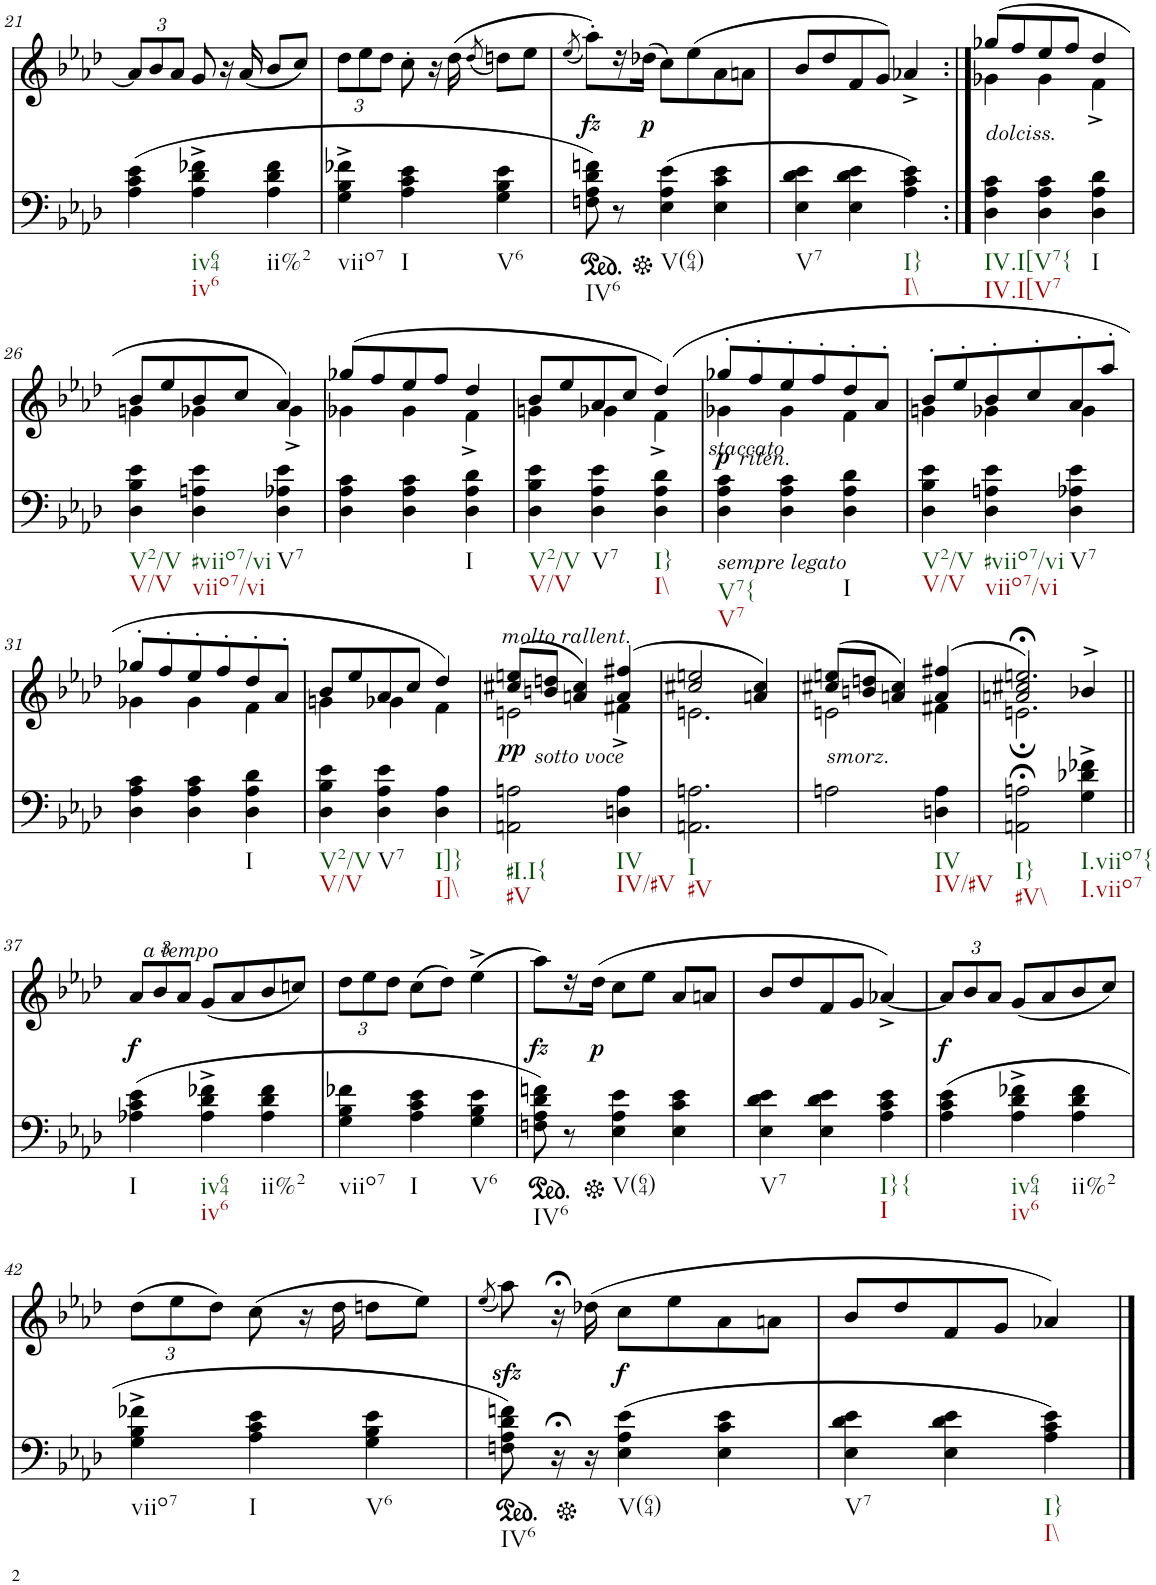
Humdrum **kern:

**kern	**kern	**dynam
*part2	*part1	*part1
*staff2	*staff1	*staff1
*I"piano	*I"piano	*
*I'Pno	*I'Pno	*
!!LO:PB:g=z
*clefF4	*clefG2	*
*k[b-e-a-d-]	*k[b-e-a-d-]	*
*A-:	*A-:	*
*M3/4	*M3/4	*
*	*Xbrackettup	*
=21	=21	=21
(4A-\ 4c\ 4e-\	12a-/L]	.
.	12b-/	.
.	12a-/J	.
!LO:TX:b:t=iv64	!	!
!LO:TX:b:t=iv6	!	!
4A-\^ 4d-\^ 4f-X\^	8g/	.
.	16r	.
.	(16a-/	.
!LO:TX:b:t=ii%2	!	!
4A-\ 4d-\ 4f-\	8b-/L	.
.	8cc/J)	.
=22	=22	=22
!LO:TX:b:t=viio7	!	!
4G\^ 4B-\^ 4f-X\^	12dd-\L	.
.	12ee-\	.
.	12dd-\J	.
!LO:TX:b:t=I	!	!
4A-\ 4c\ 4e-\	8cc'\	.
.	16r	.
.	(16dd-\	.
.	(8qdd-/	.
!LO:TX:b:t=V6	!	!
4G\ 4B-\ 4e-\	8ddn\L)	.
.	8ee-\J	.
=23	=23	=23
.	(8qee-/	.
*ped	*	*
!LO:TX:b:t=IV6	!	!
!	!	!LO:DY:b
8Fn\ 8A-\ 8d-\ 8fn\)	8aa-'\L))	fz
8r	16r	.
!	!	!LO:DY:b
.	(16dd-X\JJ	p
*Xped	*	*
!LO:TX:b:t=V(64)	!	!
(4E-\ 4A-\ 4e-\	8cc\L)	.
.	(8ee-\	.
4E-\ 4c\ 4e-\	8a-\	.
.	8an\J	.
=24	=24	=24
!LO:TX:b:t=V7	!	!
4E-\ 4d-\ 4e-\	8b-/L	.
.	8dd-/	.
4E-\ 4d-\ 4e-\	8f/	.
.	8g/J)	.
!LO:TX:b:t=I}	!	!
!LO:TX:b:t=I\\	!	!
4A-\ 4c\ 4e-\)	4a-X^/	.
=25:|!	=25:|!	=25:|!
*	*^	*
!	!LO:TX:b:i:t=dolciss.	!	!
!LO:TX:b:t=IV.I[V7{	!	!	!
!LO:TX:b:t=IV.I[V7	!	!	!
4D-\ 4A-\ 4c\	(8gg-X/L	4g-X\	.
.	8ff/	.	.
4D-\ 4A-\ 4c\	8ee-/	4g-\	.
.	8ff/J	.	.
!LO:TX:b:t=I	!	!	!
4D-\ 4A-\ 4d-\	4dd-/	4f^\	.
!!LO:LB:g=z	!!
=26	=26	=26	=26
!LO:TX:b:t=V2/V	!	!	!
!LO:TX:b:t=V/V	!	!	!
4D-\ 4B-\ 4e-\	8b-/L	4gn\	.
.	8ee-/	.	.
!LO:TX:b:t=#viio7/vi	!	!	!
!LO:TX:b:t=viio7/vi	!	!	!
4D-\ 4An\ 4e-\	8b-/	4g-X\	.
.	8cc/J	.	.
!LO:TX:b:t=V7	!	!	!
4D-\ 4A-X\ 4e-\	4a-/)	4g-^\	.
=27	=27	=27	=27
4D-\ 4A-\ 4c\	(8gg-X/L	4g-X\	.
.	8ff/	.	.
4D-\ 4A-\ 4c\	8ee-/	4g-\	.
.	8ff/J	.	.
!LO:TX:b:t=I	!	!	!
4D-\ 4A-\ 4d-\	4dd-/	4f^\	.
=28	=28	=28	=28
!LO:TX:b:t=V2/V	!	!	!
!LO:TX:b:t=V/V	!	!	!
4D-\ 4B-\ 4e-\	8b-/L	4gn\	.
.	8ee-/	.	.
!LO:TX:b:t=V7	!	!	!
4D-\ 4A-\ 4e-\	8a-/	4g-X\	.
.	8cc/J	.	.
!LO:TX:b:t=I}	!	!	!
!LO:TX:b:t=I\\	!	!	!
4D-\ 4A-\ 4d-\	(4dd-/)	4f^\	.
=29	=29	=29	=29
!	!LO:TX:b:i:t=riten.	!	!
!	!LO:TX:b:i:t=staccato	!	!
!LO:TX:b:i:t=sempre legato	!	!	!
!LO:TX:b:t=V7{	!	!	!
!LO:TX:b:t=V7	!	!	!
!	!	!	!LO:DY:b
4D-\ 4A-\ 4c\	8gg-X'/L	4g-X\	p
.	8ff'/	.	.
4D-\ 4A-\ 4c\	8ee-'/	4g-\	.
.	8ff'/	.	.
!LO:TX:b:t=I	!	!	!
4D-\ 4A-\ 4d-\	8dd-'/	4f\	.
.	8a-'/J	.	.
=30	=30	=30	=30
!LO:TX:b:t=V2/V	!	!	!
!LO:TX:b:t=V/V	!	!	!
4D-\ 4B-\ 4e-\	8b-'/L	4gn\	.
.	8ee-'/	.	.
!LO:TX:b:t=#viio7/vi	!	!	!
!LO:TX:b:t=viio7/vi	!	!	!
4D-\ 4An\ 4e-\	8b-'/	4g-X\	.
.	8cc'/	.	.
!LO:TX:b:t=V7	!	!	!
4D-\ 4A-X\ 4e-\	8a-'/	4g-\	.
.	8aa-'/J	.	.
!!LO:LB:g=z	!!
=31	=31	=31	=31
4D-\ 4A-\ 4c\	8gg-X'/L	4g-X\	.
.	8ff'/	.	.
4D-\ 4A-\ 4c\	8ee-'/	4g-\	.
.	8ff'/	.	.
!LO:TX:b:t=I	!	!	!
4D-\ 4A-\ 4d-\	8dd-'/	4f\	.
.	8a-'/J	.	.
=32	=32	=32	=32
!LO:TX:b:t=V2/V	!	!	!
!LO:TX:b:t=V/V	!	!	!
4D-\ 4B-\ 4e-\	8b-/L	4gn\	.
.	8ee-/	.	.
!LO:TX:b:t=V7	!	!	!
4D-\ 4A-\ 4e-\	8a-/	4g-X\	.
.	8cc/J	.	.
!LO:TX:b:t=I]}	!	!	!
!LO:TX:b:t=I]\\	!	!	!
4D-\ 4A-\	4dd-/)	4f\	.
=33	=33	=33	=33
!	!LO:TX:b:i:t=sotto voce	!	!
!	!LO:TX:b:i:t=molto rallent.	!	!
!LO:TX:b:t=#I.I{	!	!	!
!LO:TX:b:t=#V	!	!	!
!	!	!	!LO:DY:b
2AAn\ 2An\	(8cc#X/ 8een/L	2en\	pp
.	8bn/ 8ddn/J	.	.
.	4an/ 4cc#/)	.	.
!LO:TX:b:t=IV	!	!	!
!LO:TX:b:t=IV/#V	!	!	!
4Dn\ 4A\	(4a/ 4ff#X/	4f#X^\	.
=34	=34	=34	=34
!LO:TX:b:t=I	!	!	!
!LO:TX:b:t=#V	!	!	!
2.AAn\ 2.An\	2cc#X/ 2een/	2.en\	.
.	4an/ 4cc#/)	.	.
=35	=35	=35	=35
!	!LO:TX:b:i:t=smorz.	!	!
2An\	(8cc#X/ 8een/L	2en\	.
.	8bn/ 8ddn/J	.	.
.	4an/ 4cc#/)	.	.
!LO:TX:b:t=IV	!	!	!
!LO:TX:b:t=IV/#V	!	!	!
4Dn\ 4A\	(4a/ 4ff#X/	4f#X\	.
=36	=36	=36	=36
*	*	*^	*
!LO:TX:b:t=I}	!	!	!	!
!LO:TX:b:t=#V\\	!	!	!	!
2AAn\;< 2An\;<	2.een;</)	2an/; 2cc#X/;	2.en;<\	.
!LO:TX:b:t=I.viio7{	!	!	!	!
!LO:TX:b:t=I.viio7	!	!	!	!
4G\^ 4d-X\^ 4f-X\^	.	4b-X^/	.	.
*	*	*v	*v	*
!!LO:LB:g=z
=37||	=37||	=37||	=37||
!	!LO:TX:b:i:t=a tempo	!	!
!LO:TX:b:t=I	!	!	!
!	!	!	!LO:DY:b
*	*v	*v	*
(4A-X\ 4c\ 4e-\	12a-/L	f
.	12b-/	.
.	12a-/J	.
!LO:TX:b:t=iv64	!	!
!LO:TX:b:t=iv6	!	!
4A-\^ 4d-\^ 4f-X\^	(8g/L	.
.	8a-/	.
!LO:TX:b:t=ii%2	!	!
4A-\ 4d-\ 4f-\	8b-/	.
.	8ccn/J)	.
=38	=38	=38
!LO:TX:b:t=viio7	!	!
4G\ 4B-\ 4f-X\	12dd-\L	.
.	12ee-\	.
.	12dd-\J	.
!LO:TX:b:t=I	!	!
4A-\ 4c\ 4e-\	(8cc\L	.
.	8dd-\J)	.
!LO:TX:b:t=V6	!	!
4G\ 4B-\ 4e-\	(4ee-^\	.
=39	=39	=39
*ped	*	*
!LO:TX:b:t=IV6	!	!
!	!	!LO:DY:b
8Fn\ 8A-\ 8d-\ 8fn\)	8aa-\L)	fz
8r	16r	.
!	!	!LO:DY:b
.	(16dd-\JJ	p
*Xped	*	*
!LO:TX:b:t=V(64)	!	!
4E-\ 4A-\ 4e-\	8cc\L	.
.	8ee-\J	.
4E-\ 4c\ 4e-\	8a-/L	.
.	8an/J	.
=40	=40	=40
!LO:TX:b:t=V7	!	!
4E-\ 4d-\ 4e-\	8b-/L	.
.	8dd-/	.
4E-\ 4d-\ 4e-\	8f/	.
.	8g/J	.
!LO:TX:b:t=I}{	!	!
!LO:TX:b:t=I	!	!
4A-\ 4c\ 4e-\	[4a-X^/)	.
=41	=41	=41
!	!	!LO:DY:b
(4A-\ 4c\ 4e-\	12a-/L]	f
.	12b-/	.
.	12a-/J	.
!LO:TX:b:t=iv64	!	!
!LO:TX:b:t=iv6	!	!
4A-\^ 4d-\^ 4f-X\^	(8g/L	.
.	8a-/	.
!LO:TX:b:t=ii%2	!	!
4A-\ 4d-\ 4f-\	8b-/	.
.	8cc/J)	.
!!LO:LB:g=z
=42	=42	=42
!LO:TX:b:t=viio7	!	!
4G\^ 4B-\^ 4f-X\^	(12dd-\L	.
.	12ee-\	.
.	12dd-\J)	.
!LO:TX:b:t=I	!	!
4A-\ 4c\ 4e-\	(8cc\	.
.	16r	.
.	16dd-\	.
!LO:TX:b:t=V6	!	!
4G\ 4B-\ 4e-\	8ddn\L	.
.	8ee-\J)	.
=43	=43	=43
.	(8qee-/	.
*ped	*	*
!LO:TX:b:t=IV6	!	!
8Fn\ 8A-\ 8d-\ 8fn\)	8aa-zz<\)	.
16r;<	16r;<	.
*Xped	*	*
16r	(16dd-X\	.
!LO:TX:b:t=V(64)	!	!
!	!	!LO:DY:b
(4E-\ 4A-\ 4e-\	8cc\L	f
.	8ee-\	.
4E-\ 4c\ 4e-\	8a-\	.
.	8an\J	.
=44	=44	=44
!LO:TX:b:t=V7	!	!
4E-\ 4d-\ 4e-\	8b-/L	.
.	8dd-/	.
4E-\ 4d-\ 4e-\	8f/	.
.	8g/J	.
!LO:TX:b:t=I}	!	!
!LO:TX:b:t=I\\	!	!
4A-\ 4c\ 4e-\)	4a-X/)	.
==	==	==
*-	*-	*-
